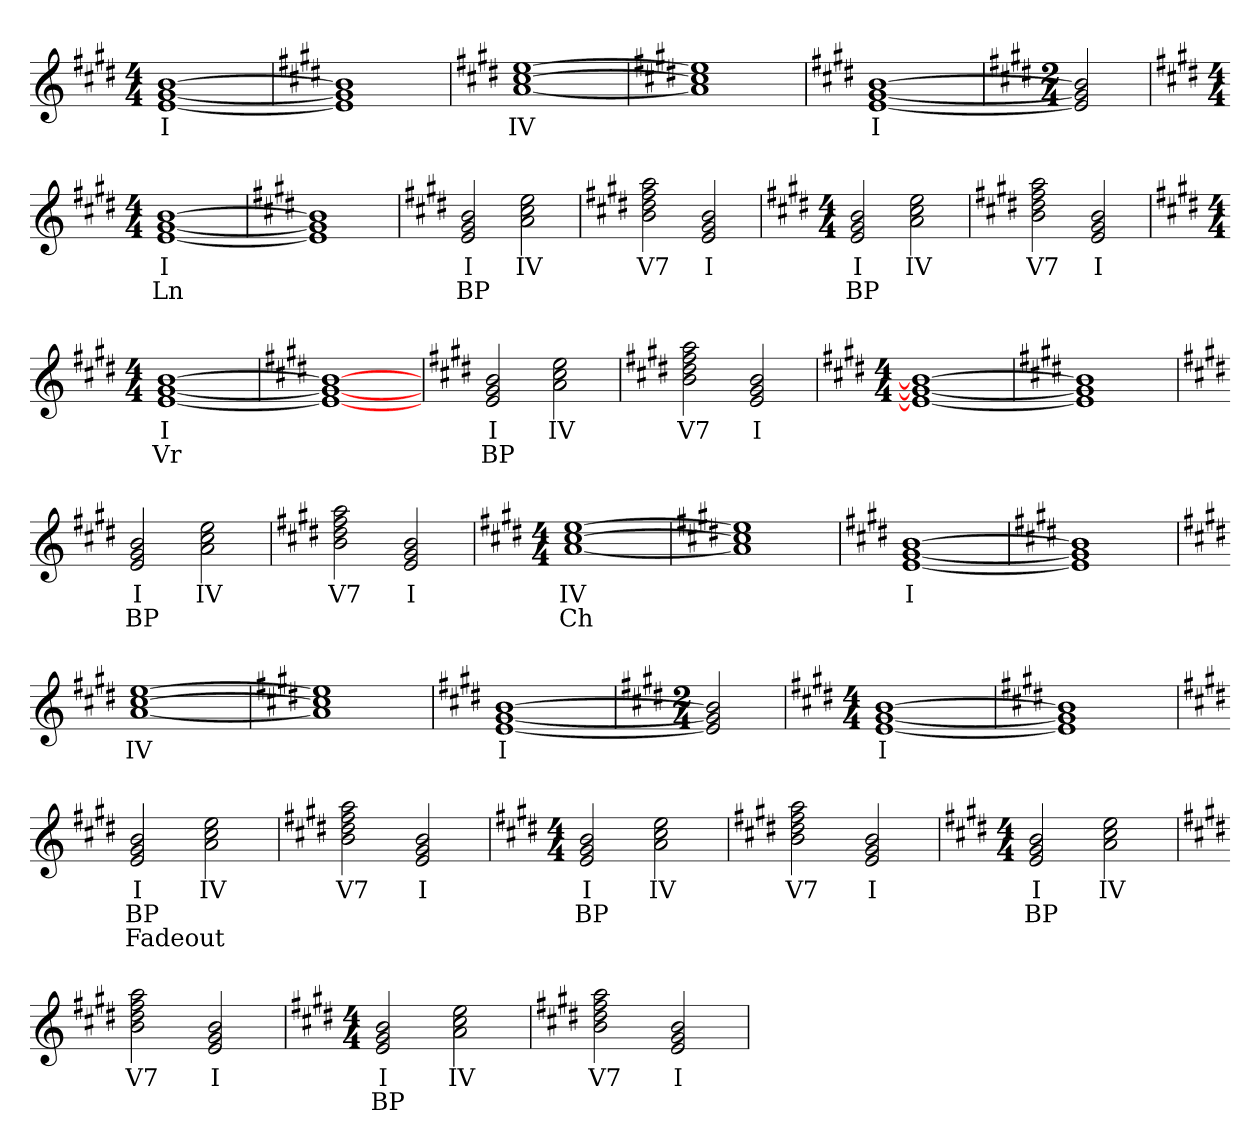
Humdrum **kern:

**kern	**text	**text	**text
*part1	*part1	*part1	*part1
*staff1	*staff1	*staff1	*staff1
*k[f#c#g#d#]	*	*	*
*E:	*	*	*
*M4/4	*	*	*
=	=	=	=
[1e [1g# [1b	I	.	.
=	=	=	=
*k[f#c#g#d#]	*	*	*
*E:	*	*	*
1e] 1g#] 1b]	.	.	.
=	=	=	=
*k[f#c#g#d#]	*	*	*
*E:	*	*	*
[1a [1cc# [1ee	IV	.	.
=	=	=	=
*k[f#c#g#d#]	*	*	*
*E:	*	*	*
1a] 1cc#] 1ee]	.	.	.
=	=	=	=
*k[f#c#g#d#]	*	*	*
*E:	*	*	*
[1e [1g# [1b	I	.	.
=	=	=	=
*k[f#c#g#d#]	*	*	*
*E:	*	*	*
*M2/4	*	*	*
2e] 2g#] 2b]	.	.	.
=	=	=	=
*k[f#c#g#d#]	*	*	*
*E:	*	*	*
*M4/4	*	*	*
[1e [1g# [1b	I	Ln	.
=	=	=	=
*k[f#c#g#d#]	*	*	*
*E:	*	*	*
1e] 1g#] 1b]	.	.	.
=	=	=	=
*k[f#c#g#d#]	*	*	*
*E:	*	*	*
2e 2g# 2b	I	BP	.
2a 2cc# 2ee	IV	.	.
=	=	=	=
*k[f#c#g#d#]	*	*	*
*E:	*	*	*
2b 2dd# 2ff# 2aa	V7	.	.
2e 2g# 2b	I	.	.
=	=	=	=
*k[f#c#g#d#]	*	*	*
*E:	*	*	*
*M4/4	*	*	*
2e 2g# 2b	I	BP	.
2a 2cc# 2ee	IV	.	.
=	=	=	=
*k[f#c#g#d#]	*	*	*
*E:	*	*	*
2b 2dd# 2ff# 2aa	V7	.	.
2e 2g# 2b	I	.	.
=	=	=	=
*k[f#c#g#d#]	*	*	*
*E:	*	*	*
*M4/4	*	*	*
[1e [1g# [1b	I	Vr	.
=	=	=	=
*k[f#c#g#d#]	*	*	*
*E:	*	*	*
1e_ 1g#_ 1b_	.	.	.
=	=	=	=
*k[f#c#g#d#]	*	*	*
*E:	*	*	*
2e 2g# 2b	I	BP	.
2a 2cc# 2ee	IV	.	.
=	=	=	=
*k[f#c#g#d#]	*	*	*
*E:	*	*	*
2b 2dd# 2ff# 2aa	V7	.	.
2e 2g# 2b	I	.	.
=	=	=	=
*k[f#c#g#d#]	*	*	*
*E:	*	*	*
*M4/4	*	*	*
1e_ 1g#_ 1b_	.	.	.
=	=	=	=
*k[f#c#g#d#]	*	*	*
*E:	*	*	*
1e] 1g#] 1b]	.	.	.
=	=	=	=
*k[f#c#g#d#]	*	*	*
*E:	*	*	*
2e 2g# 2b	I	BP	.
2a 2cc# 2ee	IV	.	.
=	=	=	=
*k[f#c#g#d#]	*	*	*
*E:	*	*	*
2b 2dd# 2ff# 2aa	V7	.	.
2e 2g# 2b	I	.	.
=	=	=	=
*k[f#c#g#d#]	*	*	*
*E:	*	*	*
*M4/4	*	*	*
[1a [1cc# [1ee	IV	Ch	.
=	=	=	=
*k[f#c#g#d#]	*	*	*
*E:	*	*	*
1a] 1cc#] 1ee]	.	.	.
=	=	=	=
*k[f#c#g#d#]	*	*	*
*E:	*	*	*
[1e [1g# [1b	I	.	.
=	=	=	=
*k[f#c#g#d#]	*	*	*
*E:	*	*	*
1e] 1g#] 1b]	.	.	.
=	=	=	=
*k[f#c#g#d#]	*	*	*
*E:	*	*	*
[1a [1cc# [1ee	IV	.	.
=	=	=	=
*k[f#c#g#d#]	*	*	*
*E:	*	*	*
1a] 1cc#] 1ee]	.	.	.
=	=	=	=
*k[f#c#g#d#]	*	*	*
*E:	*	*	*
[1e [1g# [1b	I	.	.
=	=	=	=
*k[f#c#g#d#]	*	*	*
*E:	*	*	*
*M2/4	*	*	*
2e] 2g#] 2b]	.	.	.
=	=	=	=
*k[f#c#g#d#]	*	*	*
*E:	*	*	*
*M4/4	*	*	*
[1e [1g# [1b	I	.	.
=	=	=	=
*k[f#c#g#d#]	*	*	*
*E:	*	*	*
1e] 1g#] 1b]	.	.	.
=	=	=	=
*k[f#c#g#d#]	*	*	*
*E:	*	*	*
2e 2g# 2b	I	BP	Fadeout
2a 2cc# 2ee	IV	.	.
=	=	=	=
*k[f#c#g#d#]	*	*	*
*E:	*	*	*
2b 2dd# 2ff# 2aa	V7	.	.
2e 2g# 2b	I	.	.
=	=	=	=
*k[f#c#g#d#]	*	*	*
*E:	*	*	*
*M4/4	*	*	*
2e 2g# 2b	I	BP	.
2a 2cc# 2ee	IV	.	.
=	=	=	=
*k[f#c#g#d#]	*	*	*
*E:	*	*	*
2b 2dd# 2ff# 2aa	V7	.	.
2e 2g# 2b	I	.	.
=	=	=	=
*k[f#c#g#d#]	*	*	*
*E:	*	*	*
*M4/4	*	*	*
2e 2g# 2b	I	BP	.
2a 2cc# 2ee	IV	.	.
=	=	=	=
*k[f#c#g#d#]	*	*	*
*E:	*	*	*
2b 2dd# 2ff# 2aa	V7	.	.
2e 2g# 2b	I	.	.
=	=	=	=
*k[f#c#g#d#]	*	*	*
*E:	*	*	*
*M4/4	*	*	*
2e 2g# 2b	I	BP	.
2a 2cc# 2ee	IV	.	.
=	=	=	=
*k[f#c#g#d#]	*	*	*
*E:	*	*	*
2b 2dd# 2ff# 2aa	V7	.	.
2e 2g# 2b	I	.	.
=	=	=	=
*-	*-	*-	*-
